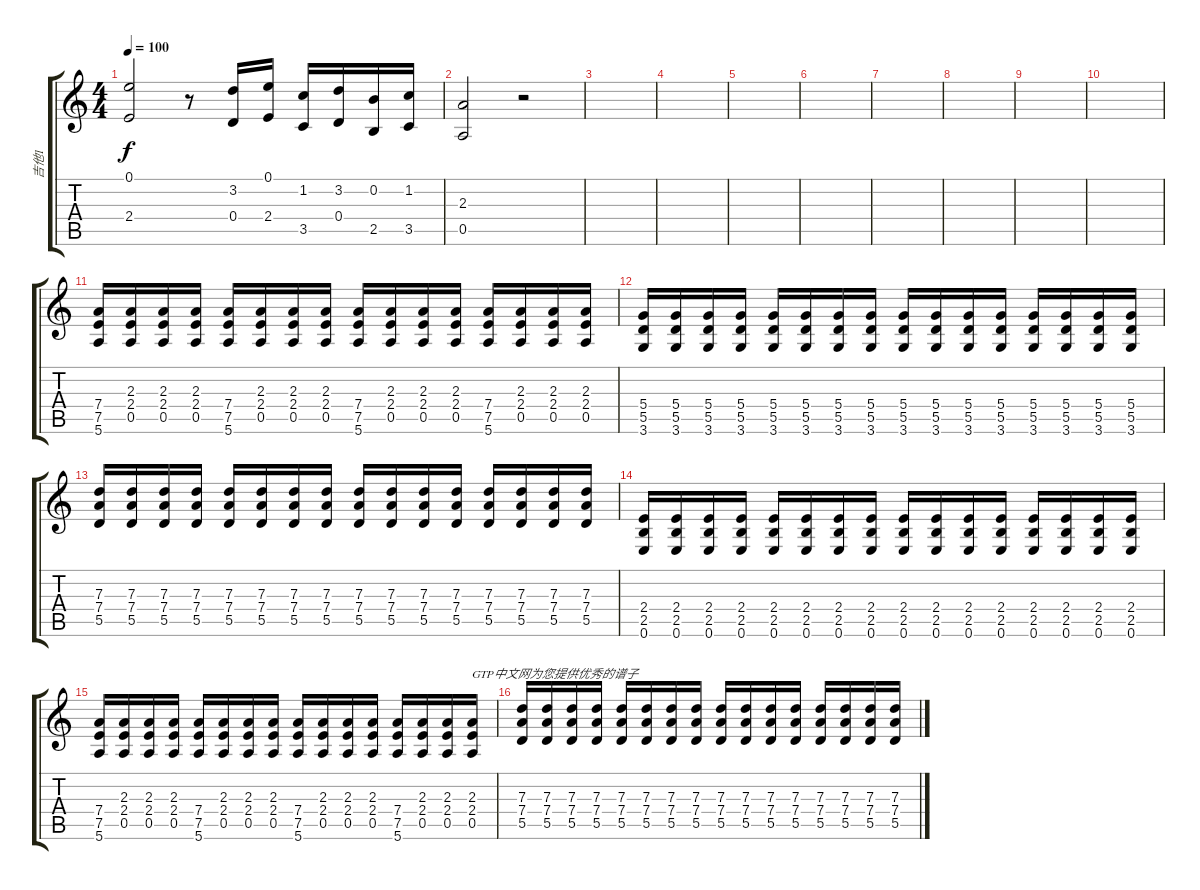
\track ("吉他1" "吉他1") {instrument distortionguitar}
\staff {score tabs}
\tuning (E4 B3 G3 D3 A2 E2) {hide}
\ts (4 4)
\tempo 100
\clef g2
\ks c
(0.1 2.4).2{dy f} r.8 (3.2 0.4).16 (0.1 2.4).16 (1.2 3.5).16 (3.2 0.4).16 (0.2 2.5).16 (1.2 3.5).16 |
(2.3 0.5).2 r.2 |
|
|
|
|
|
|
|
|
(7.4 7.5 5.6).16 (2.3 2.4 0.5).16 (2.3 2.4 0.5).16 (2.3 2.4 0.5).16 (7.4 7.5 5.6).16 (2.3 2.4 0.5).16 (2.3 2.4 0.5).16 (2.3 2.4 0.5).16 (7.4 7.5 5.6).16 (2.3 2.4 0.5).16 (2.3 2.4 0.5).16 (2.3 2.4 0.5).16 (7.4 7.5 5.6).16 (2.3 2.4 0.5).16 (2.3 2.4 0.5).16 (2.3 2.4 0.5).16 |
(5.4 5.5 3.6).16 (5.4 5.5 3.6).16 (5.4 5.5 3.6).16 (5.4 5.5 3.6).16 (5.4 5.5 3.6).16 (5.4 5.5 3.6).16 (5.4 5.5 3.6).16 (5.4 5.5 3.6).16 (5.4 5.5 3.6).16 (5.4 5.5 3.6).16 (5.4 5.5 3.6).16 (5.4 5.5 3.6).16 (5.4 5.5 3.6).16 (5.4 5.5 3.6).16 (5.4 5.5 3.6).16 (5.4 5.5 3.6).16 |
(7.3 7.4 5.5).16 (7.3 7.4 5.5).16 (7.3 7.4 5.5).16 (7.3 7.4 5.5).16 (7.3 7.4 5.5).16 (7.3 7.4 5.5).16 (7.3 7.4 5.5).16 (7.3 7.4 5.5).16 (7.3 7.4 5.5).16 (7.3 7.4 5.5).16 (7.3 7.4 5.5).16 (7.3 7.4 5.5).16 (7.3 7.4 5.5).16 (7.3 7.4 5.5).16 (7.3 7.4 5.5).16 (7.3 7.4 5.5).16 |
(2.4 2.5 0.6).16 (2.4 2.5 0.6).16 (2.4 2.5 0.6).16 (2.4 2.5 0.6).16 (2.4 2.5 0.6).16 (2.4 2.5 0.6).16 (2.4 2.5 0.6).16 (2.4 2.5 0.6).16 (2.4 2.5 0.6).16 (2.4 2.5 0.6).16 (2.4 2.5 0.6).16 (2.4 2.5 0.6).16 (2.4 2.5 0.6).16 (2.4 2.5 0.6).16 (2.4 2.5 0.6).16 (2.4 2.5 0.6).16 |
(7.4 7.5 5.6).16 (2.3 2.4 0.5).16 (2.3 2.4 0.5).16 (2.3 2.4 0.5).16 (7.4 7.5 5.6).16 (2.3 2.4 0.5).16 (2.3 2.4 0.5).16 (2.3 2.4 0.5).16 (7.4 7.5 5.6).16 (2.3 2.4 0.5).16 (2.3 2.4 0.5).16 (2.3 2.4 0.5).16 (7.4 7.5 5.6).16 (2.3 2.4 0.5).16 (2.3 2.4 0.5).16 (2.3 2.4 0.5).16{txt "GTP中文网为您提供优秀的谱子"} |
(7.3 7.4 5.5).16 (7.3 7.4 5.5).16 (7.3 7.4 5.5).16 (7.3 7.4 5.5).16 (7.3 7.4 5.5).16 (7.3 7.4 5.5).16 (7.3 7.4 5.5).16 (7.3 7.4 5.5).16 (7.3 7.4 5.5).16 (7.3 7.4 5.5).16 (7.3 7.4 5.5).16 (7.3 7.4 5.5).16 (7.3 7.4 5.5).16 (7.3 7.4 5.5).16 (7.3 7.4 5.5).16 (7.3 7.4 5.5).16
